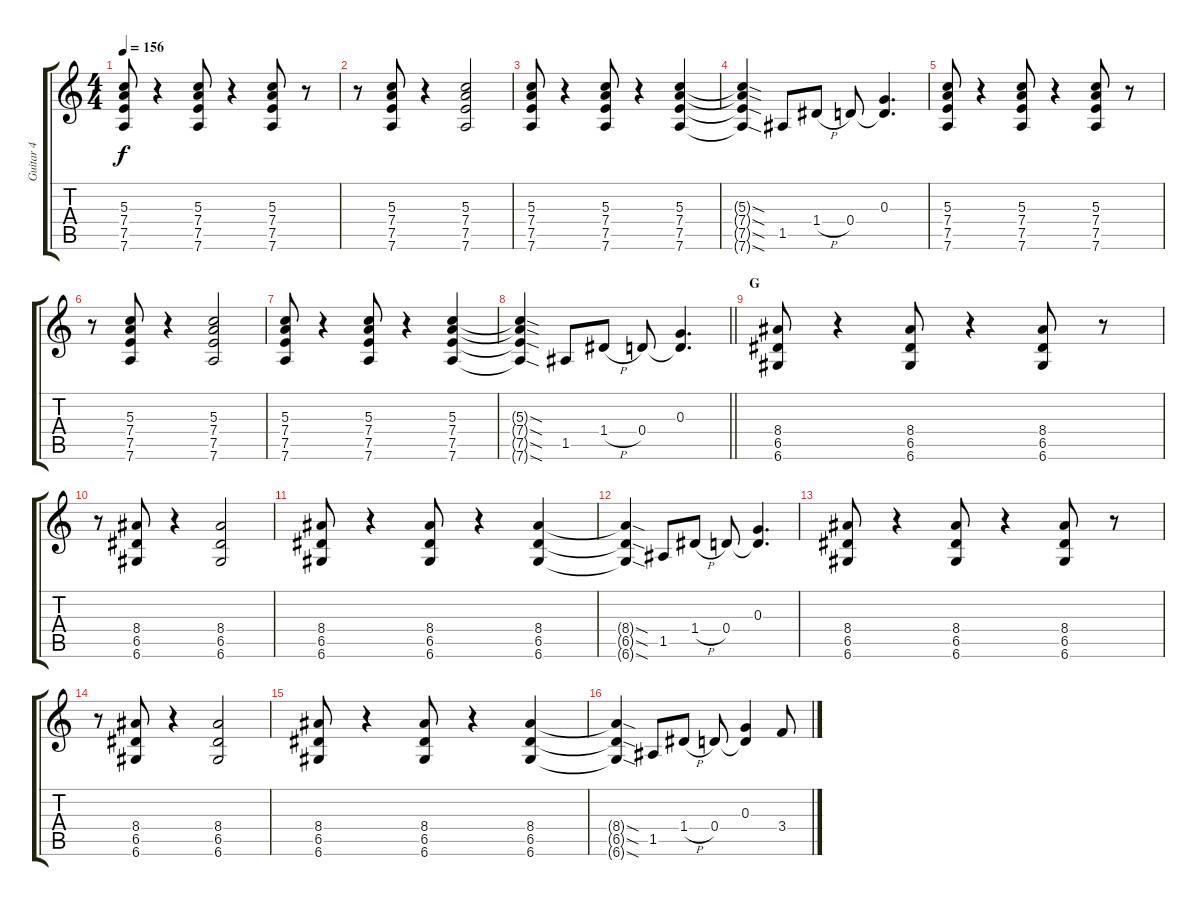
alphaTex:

\track ("Guitar 4" "Guitar 4") {instrument overdrivenguitar}
\staff {score tabs}
\tuning (E4 B3 G3 D3 A2 D2) {hide}
\ts (4 4)
\tempo 156
\clef g2
\ks c
(5.3 7.4 7.5 7.6).8{dy f} r.4 (5.3 7.4 7.5 7.6).8 r.4 (5.3 7.4 7.5 7.6).8 r.8 |
r.8 (5.3 7.4 7.5 7.6).8 r.4 (5.3 7.4 7.5 7.6).2 |
(5.3 7.4 7.5 7.6).8 r.4 (5.3 7.4 7.5 7.6).8 r.4 (5.3 7.4 7.5 7.6).4 |
(5.3{sod t} 7.4{sod t} 7.5{sod t} 7.6{sod t}).4 1.5.8 1.4{h}.8 0.4.8 (0.3 0.4{t}).4{d} |
(5.3 7.4 7.5 7.6).8 r.4 (5.3 7.4 7.5 7.6).8 r.4 (5.3 7.4 7.5 7.6).8 r.8 |
r.8 (5.3 7.4 7.5 7.6).8 r.4 (5.3 7.4 7.5 7.6).2 |
(5.3 7.4 7.5 7.6).8 r.4 (5.3 7.4 7.5 7.6).8 r.4 (5.3 7.4 7.5 7.6).4 |
\barLineRight lightlight
(5.3{sod t} 7.4{sod t} 7.5{sod t} 7.6{sod t}).4 1.5.8 1.4{h}.8 0.4.8 (0.3 0.4{t}).4{d} |
\section ("" "G")
(8.4 6.5 6.6).8 r.4 (8.4 6.5 6.6).8 r.4 (8.4 6.5 6.6).8 r.8 |
r.8 (8.4 6.5 6.6).8 r.4 (8.4 6.5 6.6).2 |
(8.4 6.5 6.6).8 r.4 (8.4 6.5 6.6).8 r.4 (8.4 6.5 6.6).4 |
(8.4{sod t} 6.5{sod t} 6.6{sod t}).4 1.5.8 1.4{h}.8 0.4.8 (0.3 0.4{t}).4{d} |
(8.4 6.5 6.6).8 r.4 (8.4 6.5 6.6).8 r.4 (8.4 6.5 6.6).8 r.8 |
r.8 (8.4 6.5 6.6).8 r.4 (8.4 6.5 6.6).2 |
(8.4 6.5 6.6).8 r.4 (8.4 6.5 6.6).8 r.4 (8.4 6.5 6.6).4 |
(8.4{sod t} 6.5{sod t} 6.6{sod t}).4 1.5.8 1.4{h}.8 0.4.8 (0.3 0.4{t}).4 3.4.8
